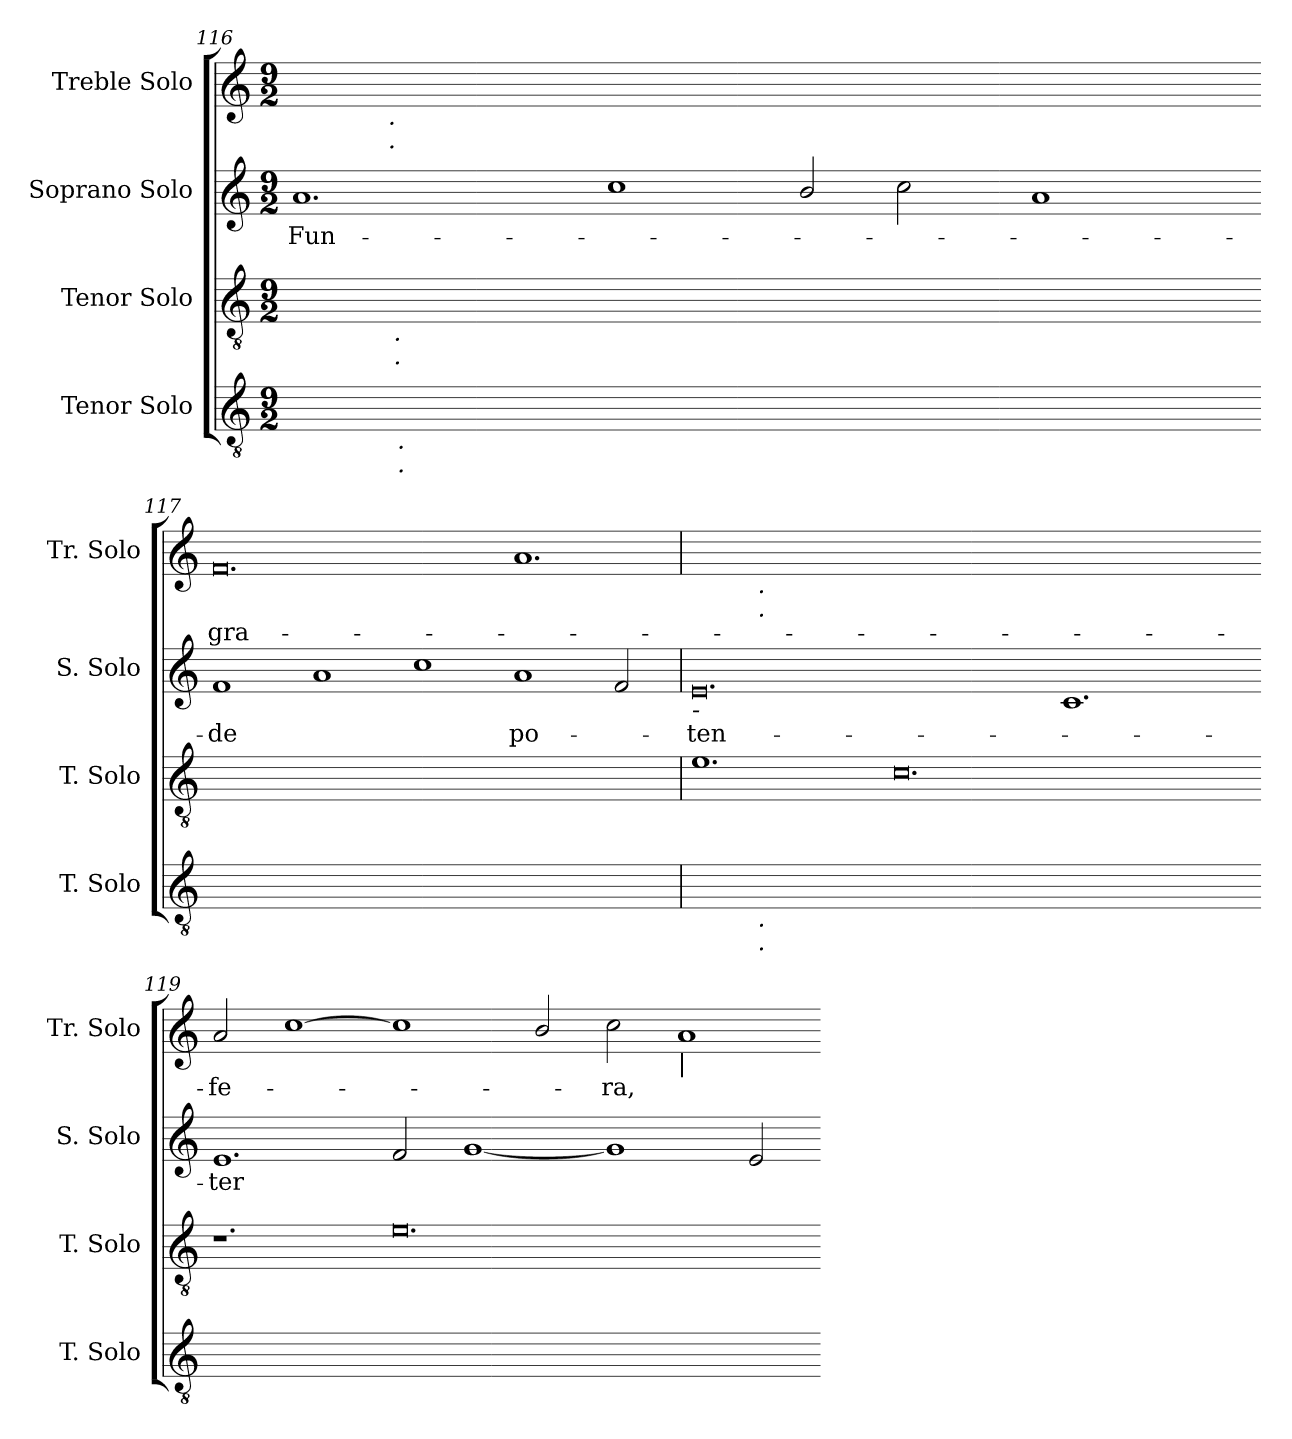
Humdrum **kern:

**kern	**kern	**kern	**text	**kern	**text
*part4	*part3	*part2	*part2	*part1	*part1
*staff4	*staff3	*staff2	*staff2	*staff1	*staff1
*I"Tenor Solo	*I"Tenor Solo	*I"Soprano Solo	*	*I"Treble Solo	*
*I'T. Solo	*I'T. Solo	*I'S. Solo	*	*I'Tr. Solo	*
*clefGv2	*clefGv2	*clefG2	*	*clefG2	*
*ITrd7c12	*ITrd7c12	*	*	*	*
*k[]	*k[]	*k[]	*	*k[]	*
*C:	*C:	*C:	*	*C:	*
*M9/2	*M9/2	*M9/2	*	*M9/2	*
=116	=116	=116	=116	=116	=116
!	!	!	!LO:LY:b:color=#000000	!	!
*^	*^	*	*	*^	*
[<0.AAiyy	4ryy	[>0.Ciyy	4ryy	1.ai	Fun-	0.eiyy_<	4ryy	.
.	32..ryy	.	32ryy	.	.	.	32ryy	.
.	.	.	64ryy	.	.	.	64ryy	.
.	.	.	256ryy	.	.	.	1024ryy	.
!	!	!	!	!	!	!	!LO:TX:b:i:t=.	!
!	!	!	!	!	!	!	!LO:TX:b:i:t=.	!
.	.	.	.	.	.	.	1ryy	.
.	.	.	1024ryy	.	.	.	.	.
!	!	!	!LO:TX:b:i:t=.	!	!	!	!	!
!	!	!	!LO:TX:b:i:t=.	!	!	!	!	!
.	.	.	1ryy	.	.	.	.	.
!	!LO:TX:b:i:t=.	!	!	!	!	!	!	!
!	!LO:TX:b:i:t=.	!	!	!	!	!	!	!
.	1ryy	.	.	.	.	.	.	.
.	.	.	.	.	.	.	1ryy	.
.	.	.	1ryy	.	.	.	.	.
.	1ryy	.	.	.	.	.	.	.
.	.	.	.	1cci	.	.	.	.
.	.	.	.	.	.	.	1ryy	.
.	.	.	1ryy	.	.	.	.	.
.	1ryy	.	.	.	.	.	.	.
.	.	.	.	2bi/	.	.	.	.
1.AAiyy_<	.	1.Ciyy_>	.	2cci\	.	1.eiyy]	.	.
.	.	.	.	.	.	.	1ryy	.
.	.	.	1ryy	.	.	.	.	.
.	1ryy	.	.	.	.	.	.	.
.	.	.	.	1ai	.	.	.	.
.	.	.	.	.	.	.	8ryy	.
.	.	.	8ryy	.	.	.	.	.
.	8ryy	.	.	.	.	.	.	.
.	.	.	.	.	.	.	16ryy	.
.	.	.	16ryy	.	.	.	.	.
.	16ryy	.	.	.	.	.	.	.
.	.	.	.	.	.	.	128...ryy	.
.	.	.	128ryy	.	.	.	.	.
.	128ryy	.	.	.	.	.	.	.
.	.	.	512.ryy	.	.	.	.	.
*v	*v	*	*	*	*	*v	*v	*
*	*v	*v	*	*	*	*
=117-	=117-	=117-	=117-	=117-	=117-
*^	*^	*	*	*^	*
!	!	!	!	!	!LO:LY:b:color=#000000	!	!	!
*v	*v	*	*	*	*	*v	*v	*
*	*v	*v	*	*	*	*
*^	*^	*	*	*^	*
!	!	!	!	!	!	!	!	!LO:LY:b:color=#000000
*v	*v	*	*	*	*	*v	*v	*
*	*v	*v	*	*	*	*
0.AAiyy_<	0.Ciyy_>	1fi	-de	0.fi	gra-
.	.	1ai	.	.	.
.	.	1cci	.	.	.
!	!	!	!LO:LY:b:color=#000000	!	!
1.AAiyy]	1.Ciyy]	1ai	po-	1.ai	.
.	.	2fi/	.	.	.
!!LO:LB:g=z
=118	=118	=118	=118	=118	=118
!	!	!	!LO:LY:b:color=#000000	!	!
!	!	!LO:TX:b:i:t=-	!	!	!
!	!	!	!	!	!LO:LY:b:color=#000000
*^	*	*	*	*^	*
[>0.Ciyy	4ryy	1.Ei	0.ei	-ten-	[<0.giyy	4ryy	-ti-
.	16ryy	.	.	.	.	16ryy	.
.	256ryy	.	.	.	.	256ryy	.
!	!	!	!	!	!	!LO:TX:b:i:t=.	!
!	!	!	!	!	!	!LO:TX:b:i:t=.	!
!	!LO:TX:b:i:t=.	!	!	!	!	!	!
!	!LO:TX:b:i:t=.	!	!	!	!	!	!
.	1ryy	.	.	.	.	1ryy	.
.	1ryy	.	.	.	.	1ryy	.
.	.	0.Ci	.	.	.	.	.
.	1ryy	.	.	.	.	1ryy	.
1.Ciyy_>	.	.	1.ci	.	1.giyy]	.	.
.	1ryy	.	.	.	.	1ryy	.
.	8ryy	.	.	.	.	8ryy	.
.	32...ryy	.	.	.	.	32...ryy	.
*v	*v	*	*	*	*v	*v	*
=119-	=119-	=119-	=119-	=119-	=119-
*^	*	*	*	*^	*
!	!	!	!	!LO:LY:b:color=#000000	!	!	!
*v	*v	*	*	*	*v	*v	*
*^	*	*	*	*^	*
!	!	!	!	!	!	!	!LO:LY:b:color=#000000
*v	*v	*	*	*	*v	*v	*
0.Ciyy_>	1.r	1.ei	-ter	2ai/	-fe-
.	.	.	.	[>1cci	.
.	0.Ei	2fi/	.	1cci]	.
.	.	[<1gi	.	.	.
.	.	.	.	2bi/	.
!	!	!	!	!	!LO:LY:b:color=#000000
1.Ciyy_>	.	1gi]	.	2cci\	-ra,
!	!	!	!	!LO:TX:b:i:t=|	!
.	.	.	.	1ai	.
.	.	2ei/	.	.	.
=-	=-	=-	=-	=-	=-
*-	*-	*-	*-	*-	*-
